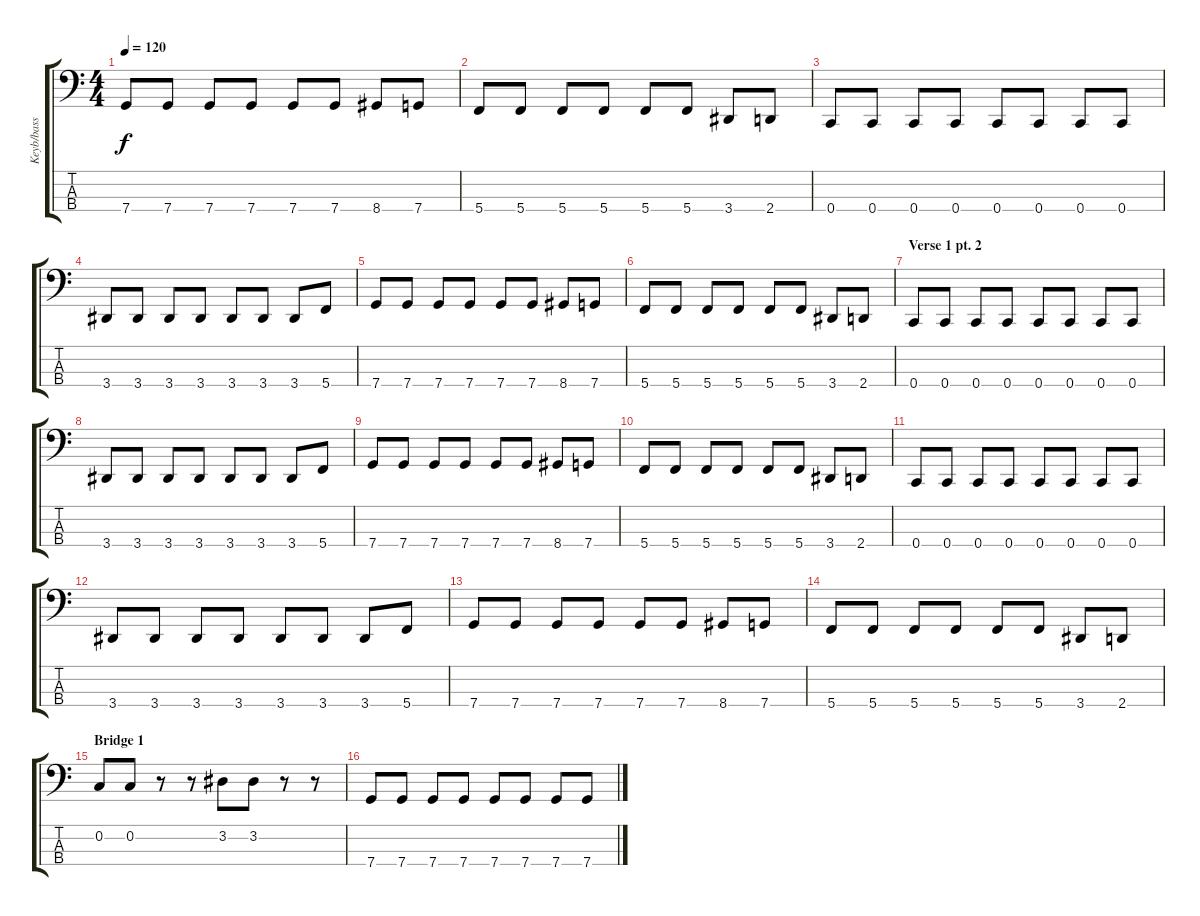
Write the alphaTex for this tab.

\track ("Keyb/bass" "Keyb/bass") {instrument electricbasspick}
\staff {score tabs}
\tuning (F2 C2 G1 C1) {hide}
\ts (4 4)
\tempo 120
\clef f4
\ks c
7.4.8{dy f} 7.4.8 7.4.8 7.4.8 7.4.8 7.4.8 8.4.8 7.4.8 |
5.4.8 5.4.8 5.4.8 5.4.8 5.4.8 5.4.8 3.4.8 2.4.8 |
0.4.8 0.4.8 0.4.8 0.4.8 0.4.8 0.4.8 0.4.8 0.4.8 |
3.4.8 3.4.8 3.4.8 3.4.8 3.4.8 3.4.8 3.4.8 5.4.8 |
7.4.8 7.4.8 7.4.8 7.4.8 7.4.8 7.4.8 8.4.8 7.4.8 |
5.4.8 5.4.8 5.4.8 5.4.8 5.4.8 5.4.8 3.4.8 2.4.8 |
\section ("" "Verse 1 pt. 2")
0.4.8 0.4.8 0.4.8 0.4.8 0.4.8 0.4.8 0.4.8 0.4.8 |
3.4.8 3.4.8 3.4.8 3.4.8 3.4.8 3.4.8 3.4.8 5.4.8 |
7.4.8 7.4.8 7.4.8 7.4.8 7.4.8 7.4.8 8.4.8 7.4.8 |
5.4.8 5.4.8 5.4.8 5.4.8 5.4.8 5.4.8 3.4.8 2.4.8 |
0.4.8 0.4.8 0.4.8 0.4.8 0.4.8 0.4.8 0.4.8 0.4.8 |
3.4.8 3.4.8 3.4.8 3.4.8 3.4.8 3.4.8 3.4.8 5.4.8 |
7.4.8 7.4.8 7.4.8 7.4.8 7.4.8 7.4.8 8.4.8 7.4.8 |
5.4.8 5.4.8 5.4.8 5.4.8 5.4.8 5.4.8 3.4.8 2.4.8 |
\section ("" "Bridge 1")
0.2.8 0.2.8 r.8 r.8 3.2.8 3.2.8 r.8 r.8 |
7.4.8 7.4.8 7.4.8 7.4.8 7.4.8 7.4.8 7.4.8 7.4.8
